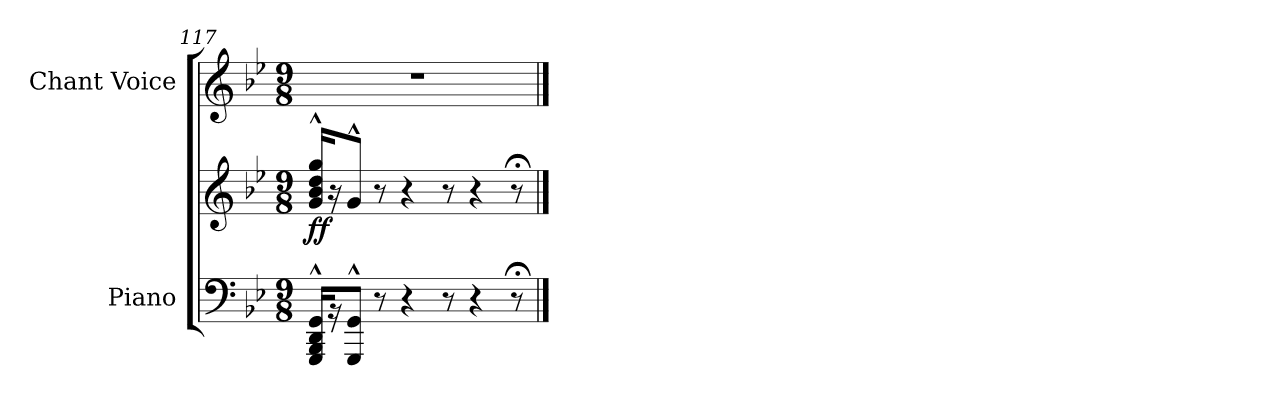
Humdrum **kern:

**kern	**kern	**dynam	**kern
*part2	*part2	*part2	*part1
*staff3	*staff2	*staff2/3	*staff1
*I"Piano	*	*	*I"Chant Voice
*I'Pno	*	*	*
*clefF4	*clefG2	*	*clefG2
*k[b-e-]	*k[b-e-]	*	*k[b-e-]
*M9/8	*M9/8	*	*M9/8
=117	=117	=117	=117
!	!	!LO:DY:b	!
16GGG/^^ 16BBB-/^^ 16DD/^^ 16GG/^^KL	16g/^^ 16b-/^^ 16dd/^^ 16gg/^^KL	ff	8%9r
16rBB	16r	.	.
8GGG/^^ 8GG/^^J	8g^^/J	.	.
8r	8r	.	.
4r	4r	.	.
8r	8r	.	.
4r	4r	.	.
8r;<	8r;<	.	.
==	==	==	==
*-	*-	*-	*-
